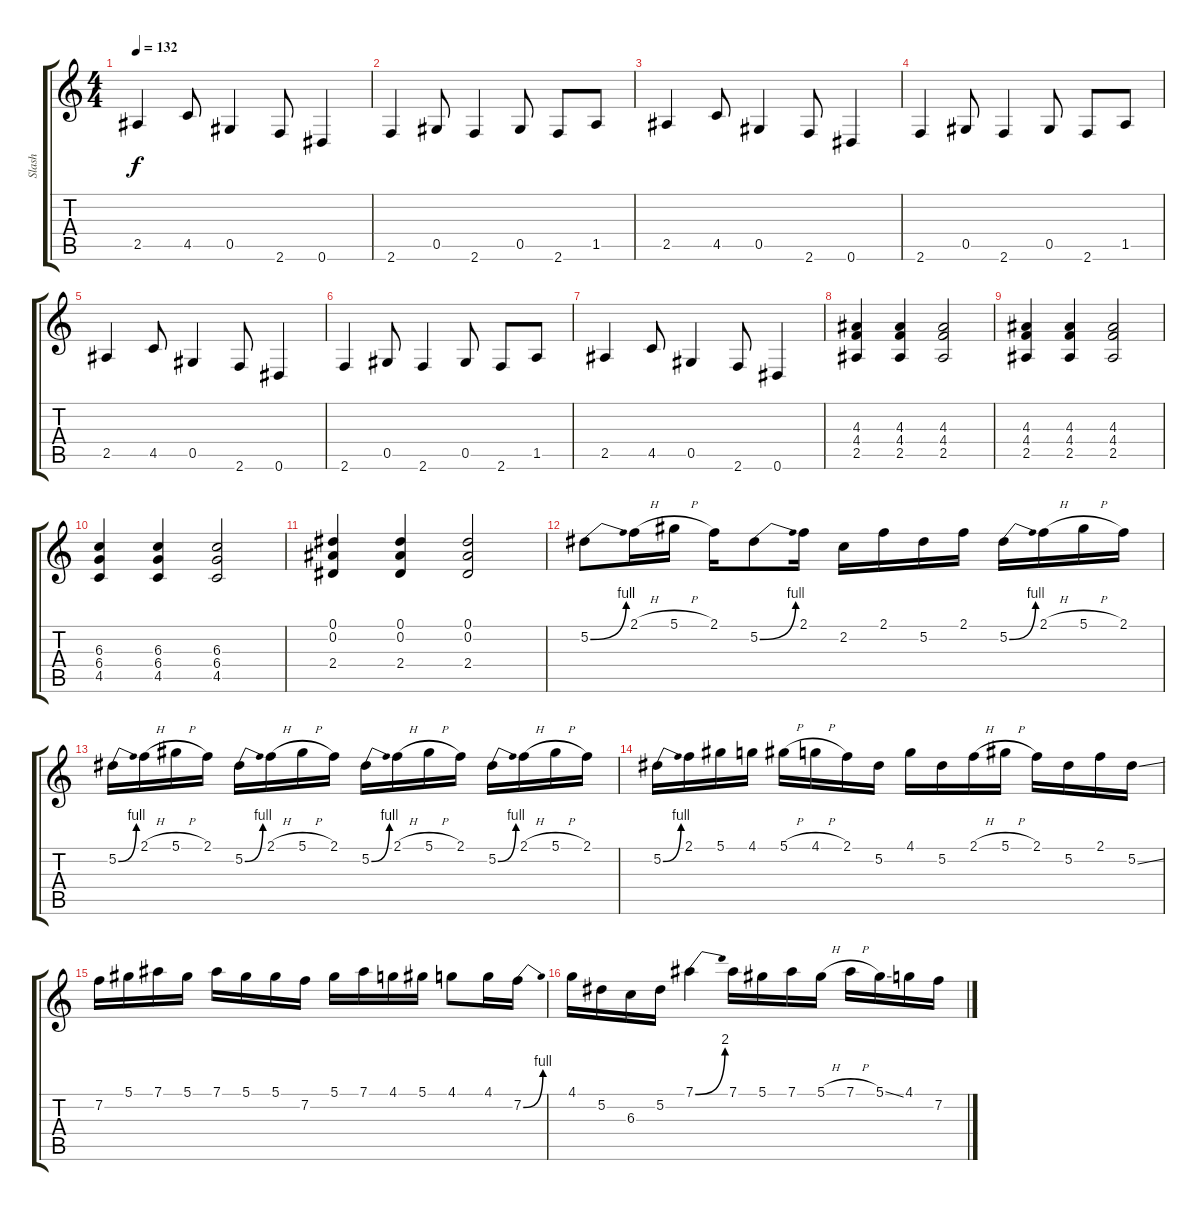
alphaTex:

\track ("Slash" "Slash") {instrument distortionguitar}
\staff {score tabs}
\tuning (Eb4 Bb3 Gb3 Db3 Ab2 Eb2) {hide}
\ts (4 4)
\tempo 132
\clef g2
\ks c
2.5.4{dy f} 4.5.8 0.5.4 2.6.8 0.6.4 |
2.6.4 0.5.8 2.6.4 0.5.8 2.6.8 1.5.8 |
2.5.4 4.5.8 0.5.4 2.6.8 0.6.4 |
2.6.4 0.5.8 2.6.4 0.5.8 2.6.8 1.5.8 |
2.5.4 4.5.8 0.5.4 2.6.8 0.6.4 |
2.6.4 0.5.8 2.6.4 0.5.8 2.6.8 1.5.8 |
2.5.4 4.5.8 0.5.4 2.6.8 0.6.4 |
(4.3 4.4 2.5).4 (4.3 4.4 2.5).4 (4.3 4.4 2.5).2 |
(4.3 4.4 2.5).4 (4.3 4.4 2.5).4 (4.3 4.4 2.5).2 |
(6.3 6.4 4.5).4 (6.3 6.4 4.5).4 (6.3 6.4 4.5).2 |
(0.1 0.2 2.4).4 (0.1 0.2 2.4).4 (0.1 0.2 2.4).2 |
5.2{be (bend 0 0 60 4)}.8{volume 16} 2.1{h}.16 5.1{h}.16 2.1.16 5.2{be (bend 0 0 60 4)}.8 2.1.16 2.2.16 2.1.16 5.2.16 2.1.16 5.2{be (bend 0 0 60 4)}.16 2.1{h}.16 5.1{h}.16 2.1.16 |
5.2{be (bend 0 0 60 4)}.16 2.1{h}.16 5.1{h}.16 2.1.16 5.2{be (bend 0 0 60 4)}.16 2.1{h}.16 5.1{h}.16 2.1.16 5.2{be (bend 0 0 60 4)}.16 2.1{h}.16 5.1{h}.16 2.1.16 5.2{be (bend 0 0 60 4)}.16 2.1{h}.16 5.1{h}.16 2.1.16 |
5.2{be (bend 0 0 60 4)}.16 2.1.16 5.1.16 4.1.16 5.1{h}.16 4.1{h}.16 2.1.16 5.2.16 4.1.16 5.2.16 2.1{h}.16 5.1{h}.16 2.1.16 5.2.16 2.1.16 5.2{ss}.16 |
7.2.16 5.1.16 7.1.16 5.1.16 7.1.16 5.1.16 5.1.16 7.2.16 5.1.16 7.1.16 4.1.16 5.1.16 4.1.8 4.1.16 7.2{be (bend 0 0 60 4)}.16 |
4.1.16 5.2.16 6.3.16 5.2.16 7.1{be (bend 0 0 60 8)}.4 7.1.16 5.1.16 7.1.16 5.1{h}.16 7.1{h}.16 5.1{ss}.16 4.1.16 7.2.16
